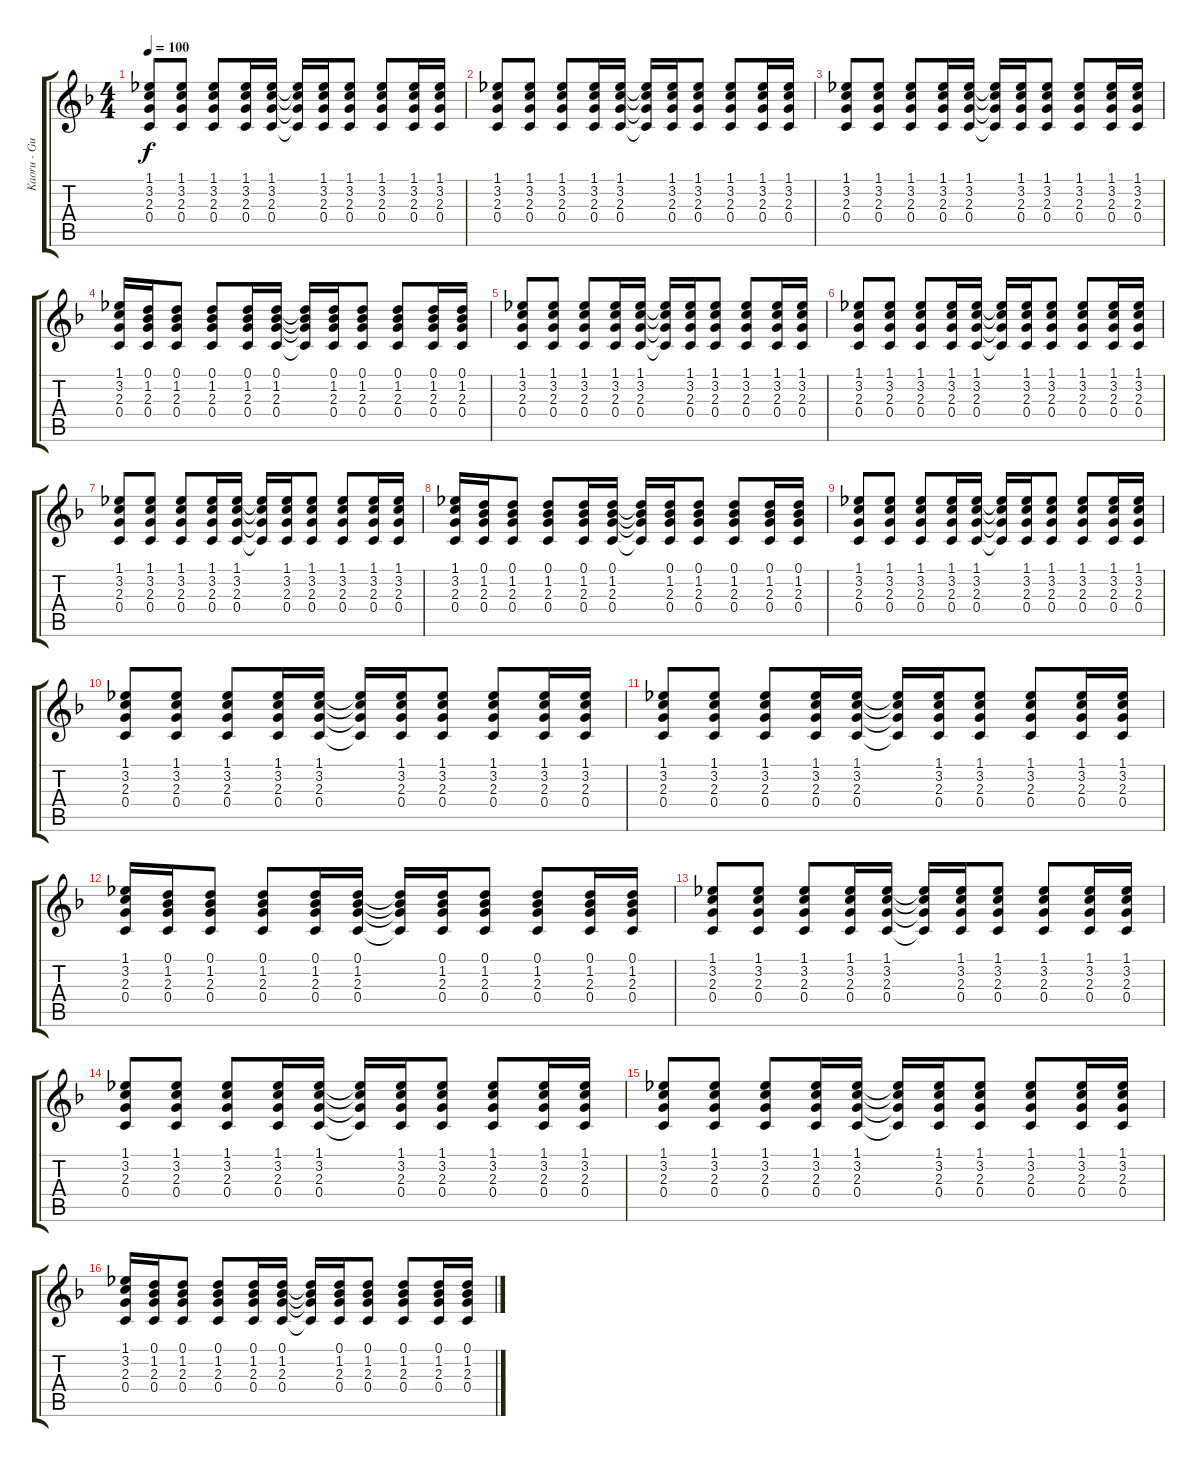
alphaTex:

\track ("Kaoru - Guitar 1" "Kaoru - Gu") {instrument acousticguitarsteel}
\staff {score tabs}
\tuning (D4 A3 F3 C3 G2 D2) {hide}
\ts (4 4)
\tempo 100
\clef g2
\ks f
(1.1 3.2 2.3 0.4).8{dy f} (1.1 3.2 2.3 0.4).8 (1.1 3.2 2.3 0.4).8 (1.1 3.2 2.3 0.4).16 (1.1 3.2 2.3 0.4).16 (1.1{t} 3.2{t} 2.3{t} 0.4{t}).16 (1.1 3.2 2.3 0.4).16 (1.1 3.2 2.3 0.4).8 (1.1 3.2 2.3 0.4).8 (1.1 3.2 2.3 0.4).16 (1.1 3.2 2.3 0.4).16 |
(1.1 3.2 2.3 0.4).8 (1.1 3.2 2.3 0.4).8 (1.1 3.2 2.3 0.4).8 (1.1 3.2 2.3 0.4).16 (1.1 3.2 2.3 0.4).16 (1.1{t} 3.2{t} 2.3{t} 0.4{t}).16 (1.1 3.2 2.3 0.4).16 (1.1 3.2 2.3 0.4).8 (1.1 3.2 2.3 0.4).8 (1.1 3.2 2.3 0.4).16 (1.1 3.2 2.3 0.4).16 |
(1.1 3.2 2.3 0.4).8 (1.1 3.2 2.3 0.4).8 (1.1 3.2 2.3 0.4).8 (1.1 3.2 2.3 0.4).16 (1.1 3.2 2.3 0.4).16 (1.1{t} 3.2{t} 2.3{t} 0.4{t}).16 (1.1 3.2 2.3 0.4).16 (1.1 3.2 2.3 0.4).8 (1.1 3.2 2.3 0.4).8 (1.1 3.2 2.3 0.4).16 (1.1 3.2 2.3 0.4).16 |
(1.1 3.2 2.3 0.4).16 (0.1 1.2 2.3 0.4).16 (0.1 1.2 2.3 0.4).8 (0.1 1.2 2.3 0.4).8 (0.1 1.2 2.3 0.4).16 (0.1 1.2 2.3 0.4).16 (0.1{t} 1.2{t} 2.3{t} 0.4{t}).16 (0.1 1.2 2.3 0.4).16 (0.1 1.2 2.3 0.4).8 (0.1 1.2 2.3 0.4).8 (0.1 1.2 2.3 0.4).16 (0.1 1.2 2.3 0.4).16 |
(1.1 3.2 2.3 0.4).8 (1.1 3.2 2.3 0.4).8 (1.1 3.2 2.3 0.4).8 (1.1 3.2 2.3 0.4).16 (1.1 3.2 2.3 0.4).16 (1.1{t} 3.2{t} 2.3{t} 0.4{t}).16 (1.1 3.2 2.3 0.4).16 (1.1 3.2 2.3 0.4).8 (1.1 3.2 2.3 0.4).8 (1.1 3.2 2.3 0.4).16 (1.1 3.2 2.3 0.4).16 |
(1.1 3.2 2.3 0.4).8 (1.1 3.2 2.3 0.4).8 (1.1 3.2 2.3 0.4).8 (1.1 3.2 2.3 0.4).16 (1.1 3.2 2.3 0.4).16 (1.1{t} 3.2{t} 2.3{t} 0.4{t}).16 (1.1 3.2 2.3 0.4).16 (1.1 3.2 2.3 0.4).8 (1.1 3.2 2.3 0.4).8 (1.1 3.2 2.3 0.4).16 (1.1 3.2 2.3 0.4).16 |
(1.1 3.2 2.3 0.4).8 (1.1 3.2 2.3 0.4).8 (1.1 3.2 2.3 0.4).8 (1.1 3.2 2.3 0.4).16 (1.1 3.2 2.3 0.4).16 (1.1{t} 3.2{t} 2.3{t} 0.4{t}).16 (1.1 3.2 2.3 0.4).16 (1.1 3.2 2.3 0.4).8 (1.1 3.2 2.3 0.4).8 (1.1 3.2 2.3 0.4).16 (1.1 3.2 2.3 0.4).16 |
(1.1 3.2 2.3 0.4).16 (0.1 1.2 2.3 0.4).16 (0.1 1.2 2.3 0.4).8 (0.1 1.2 2.3 0.4).8 (0.1 1.2 2.3 0.4).16 (0.1 1.2 2.3 0.4).16 (0.1{t} 1.2{t} 2.3{t} 0.4{t}).16 (0.1 1.2 2.3 0.4).16 (0.1 1.2 2.3 0.4).8 (0.1 1.2 2.3 0.4).8 (0.1 1.2 2.3 0.4).16 (0.1 1.2 2.3 0.4).16 |
(1.1 3.2 2.3 0.4).8 (1.1 3.2 2.3 0.4).8 (1.1 3.2 2.3 0.4).8 (1.1 3.2 2.3 0.4).16 (1.1 3.2 2.3 0.4).16 (1.1{t} 3.2{t} 2.3{t} 0.4{t}).16 (1.1 3.2 2.3 0.4).16 (1.1 3.2 2.3 0.4).8 (1.1 3.2 2.3 0.4).8 (1.1 3.2 2.3 0.4).16 (1.1 3.2 2.3 0.4).16 |
(1.1 3.2 2.3 0.4).8 (1.1 3.2 2.3 0.4).8 (1.1 3.2 2.3 0.4).8 (1.1 3.2 2.3 0.4).16 (1.1 3.2 2.3 0.4).16 (1.1{t} 3.2{t} 2.3{t} 0.4{t}).16 (1.1 3.2 2.3 0.4).16 (1.1 3.2 2.3 0.4).8 (1.1 3.2 2.3 0.4).8 (1.1 3.2 2.3 0.4).16 (1.1 3.2 2.3 0.4).16 |
(1.1 3.2 2.3 0.4).8 (1.1 3.2 2.3 0.4).8 (1.1 3.2 2.3 0.4).8 (1.1 3.2 2.3 0.4).16 (1.1 3.2 2.3 0.4).16 (1.1{t} 3.2{t} 2.3{t} 0.4{t}).16 (1.1 3.2 2.3 0.4).16 (1.1 3.2 2.3 0.4).8 (1.1 3.2 2.3 0.4).8 (1.1 3.2 2.3 0.4).16 (1.1 3.2 2.3 0.4).16 |
(1.1 3.2 2.3 0.4).16 (0.1 1.2 2.3 0.4).16 (0.1 1.2 2.3 0.4).8 (0.1 1.2 2.3 0.4).8 (0.1 1.2 2.3 0.4).16 (0.1 1.2 2.3 0.4).16 (0.1{t} 1.2{t} 2.3{t} 0.4{t}).16 (0.1 1.2 2.3 0.4).16 (0.1 1.2 2.3 0.4).8 (0.1 1.2 2.3 0.4).8 (0.1 1.2 2.3 0.4).16 (0.1 1.2 2.3 0.4).16 |
(1.1 3.2 2.3 0.4).8 (1.1 3.2 2.3 0.4).8 (1.1 3.2 2.3 0.4).8 (1.1 3.2 2.3 0.4).16 (1.1 3.2 2.3 0.4).16 (1.1{t} 3.2{t} 2.3{t} 0.4{t}).16 (1.1 3.2 2.3 0.4).16 (1.1 3.2 2.3 0.4).8 (1.1 3.2 2.3 0.4).8 (1.1 3.2 2.3 0.4).16 (1.1 3.2 2.3 0.4).16 |
(1.1 3.2 2.3 0.4).8 (1.1 3.2 2.3 0.4).8 (1.1 3.2 2.3 0.4).8 (1.1 3.2 2.3 0.4).16 (1.1 3.2 2.3 0.4).16 (1.1{t} 3.2{t} 2.3{t} 0.4{t}).16 (1.1 3.2 2.3 0.4).16 (1.1 3.2 2.3 0.4).8 (1.1 3.2 2.3 0.4).8 (1.1 3.2 2.3 0.4).16 (1.1 3.2 2.3 0.4).16 |
(1.1 3.2 2.3 0.4).8 (1.1 3.2 2.3 0.4).8 (1.1 3.2 2.3 0.4).8 (1.1 3.2 2.3 0.4).16 (1.1 3.2 2.3 0.4).16 (1.1{t} 3.2{t} 2.3{t} 0.4{t}).16 (1.1 3.2 2.3 0.4).16 (1.1 3.2 2.3 0.4).8 (1.1 3.2 2.3 0.4).8 (1.1 3.2 2.3 0.4).16 (1.1 3.2 2.3 0.4).16 |
(1.1 3.2 2.3 0.4).16 (0.1 1.2 2.3 0.4).16 (0.1 1.2 2.3 0.4).8 (0.1 1.2 2.3 0.4).8 (0.1 1.2 2.3 0.4).16 (0.1 1.2 2.3 0.4).16 (0.1{t} 1.2{t} 2.3{t} 0.4{t}).16 (0.1 1.2 2.3 0.4).16 (0.1 1.2 2.3 0.4).8 (0.1 1.2 2.3 0.4).8 (0.1 1.2 2.3 0.4).16 (0.1 1.2 2.3 0.4).16
